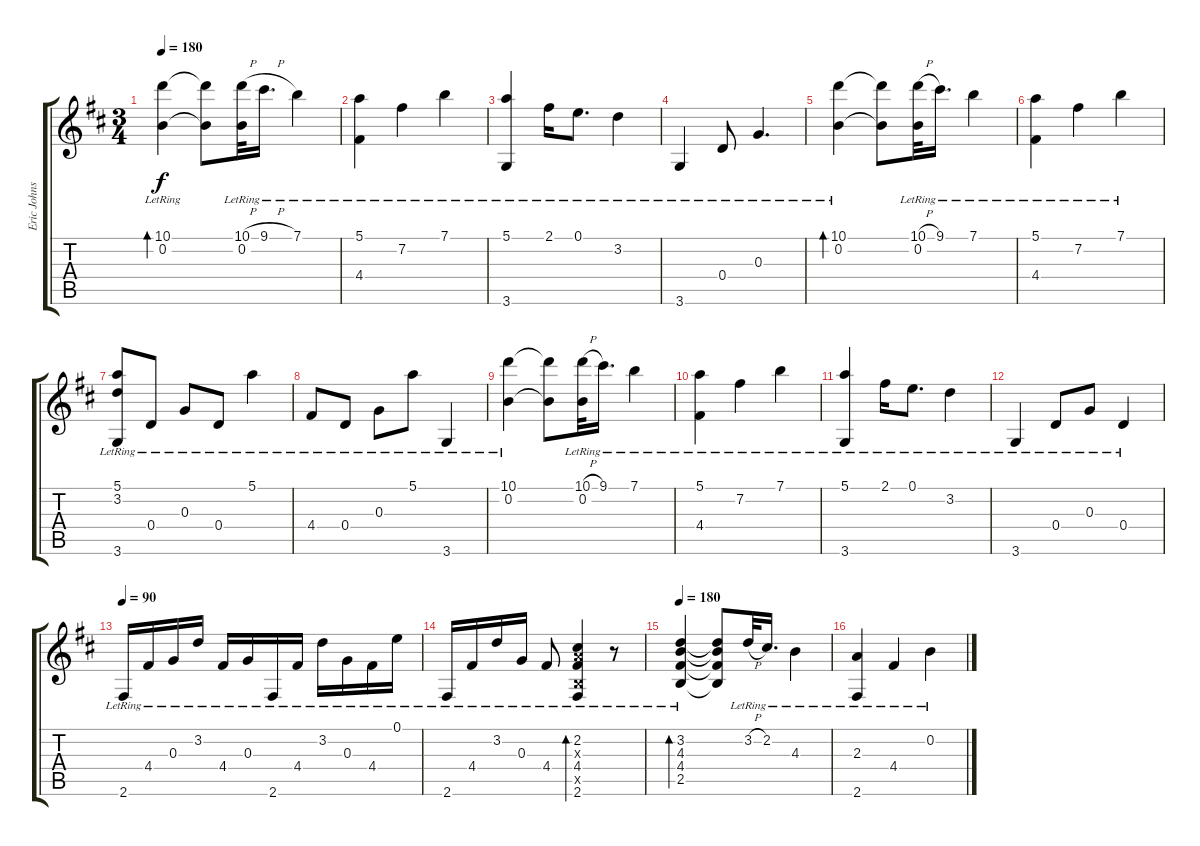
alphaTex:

\track ("Eric Johnson overdub" "Eric Johns") {instrument acousticguitarnylon}
\staff {score tabs}
\tuning (E4 B3 G3 D3 A2 E2) {hide}
\ts (3 4)
\tempo 180
\clef g2
\ks d
(10.1{lr} 0.2{lr}).4{bd 30 dy f} (10.1{t} 0.2{t}).8 (10.1{h lr} 0.2{lr}).32 9.1{h lr}.16{d} 7.1{lr}.4 |
(5.1{lr} 4.4{lr}).4 7.2{lr}.4 7.1{lr}.4 |
(5.1{lr} 3.6{lr}).4 2.1{lr}.16 0.1{lr}.8{d} 3.2{lr}.4 |
3.6{lr}.4 0.4{lr}.8 0.3{lr}.4{d} |
(10.1{lr} 0.2{lr}).4{bd 30} (10.1{t} 0.2{t}).8 (10.1{h lr} 0.2{lr}).32 9.1{lr}.16{d} 7.1{lr}.4 |
(5.1{lr} 4.4{lr}).4 7.2{lr}.4 7.1{lr}.4 |
(5.1{lr} 3.2{lr} 3.6{lr}).8 0.4{lr}.8 0.3{lr}.8 0.4{lr}.8 5.1{lr}.4 |
4.4{lr}.8 0.4{lr}.8 0.3{lr}.8 5.1{lr}.8 3.6{lr}.4 |
(10.1{lr} 0.2{lr}).4 (10.1{t} 0.2{t}).8 (10.1{h lr} 0.2{lr}).32 9.1{lr}.16{d} 7.1{lr}.4 |
(5.1{lr} 4.4{lr}).4 7.2{lr}.4 7.1{lr}.4 |
(5.1{lr} 3.6{lr}).4 2.1{lr}.16 0.1{lr}.8{d} 3.2{lr}.4 |
3.6{lr}.4 0.4{lr}.8 0.3{lr}.8 0.4{lr}.4 |
\tempo 90
2.6{lr}.16 4.4{lr}.16 0.3{lr}.16 3.2{lr}.16 4.4{lr}.16 0.3{lr}.16 2.6{lr}.16 4.4{lr}.16 3.2{lr}.16 0.3{lr}.16 4.4{lr}.16 0.1{lr}.16 |
2.6{lr}.16 4.4{lr}.16 3.2{lr}.16 0.3{lr}.16 4.4{lr}.8 (2.2{lr} 2.3{x} 4.4{lr} 2.5{x} 2.6{lr}).4{bd 30} r.8 |
\tempo 180
(3.2{lr} 4.3{lr} 4.4{lr} 2.5{lr}).4{bd 30} (3.2{t} 4.3{t} 4.4{t} 2.5{t}).8 3.2{h lr}.32 2.2{lr}.16{d} 4.3{lr}.4 |
(2.3{lr} 2.6{lr}).4 4.4{lr}.4 0.2{lr}.4
